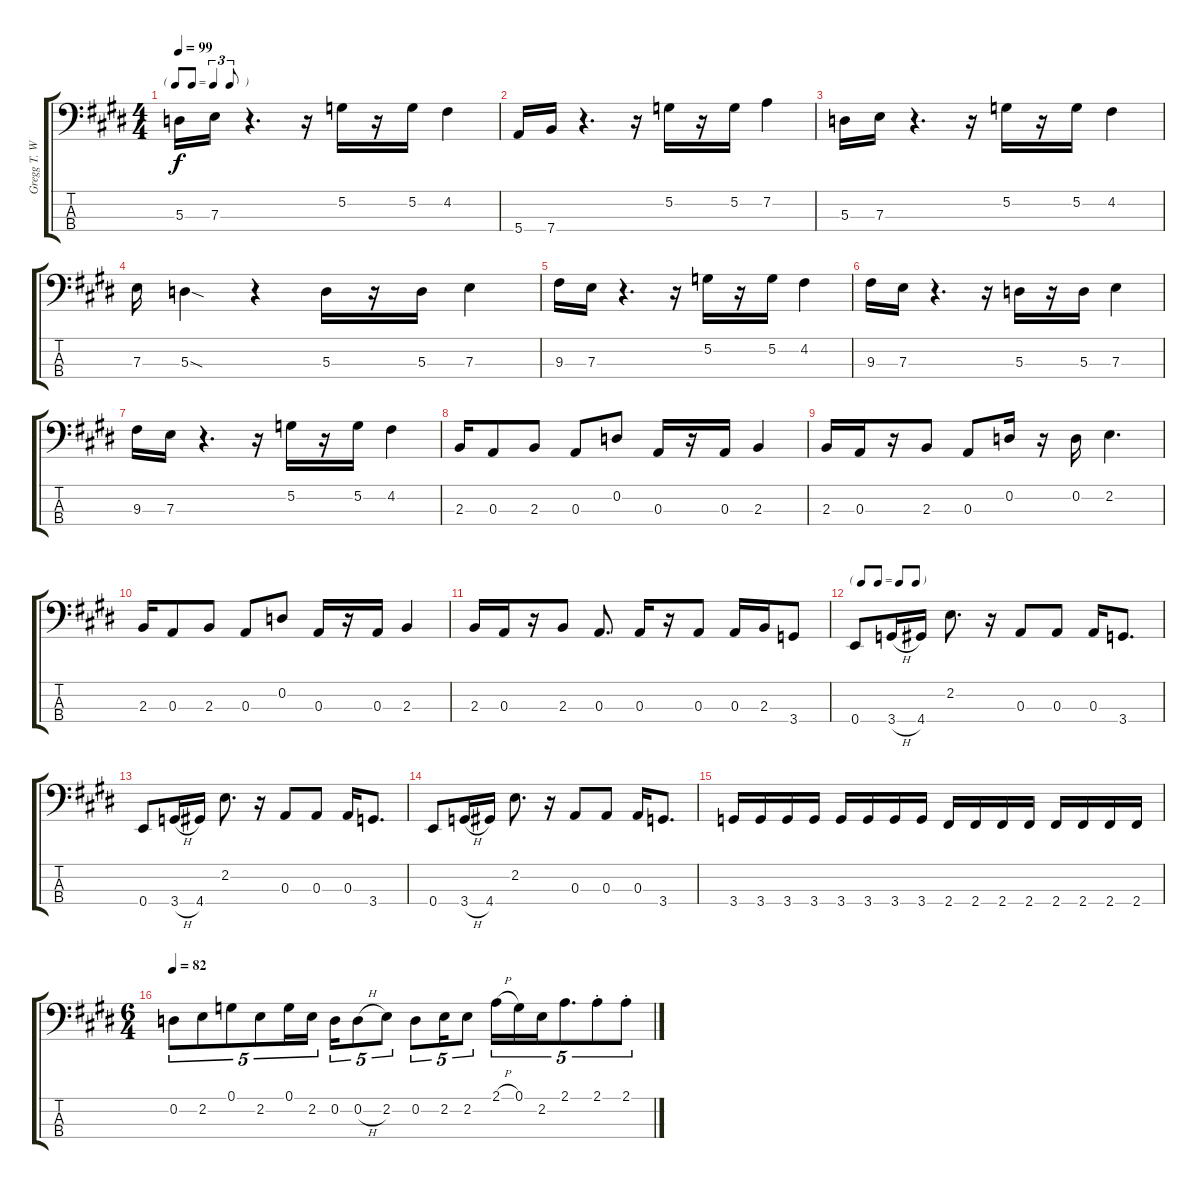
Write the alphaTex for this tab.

\track ("Gregg T. Walker Bass" "Gregg T. W") {instrument electricbassfinger}
\staff {score tabs}
\tuning (G2 D2 A1 E1) {hide}
\ts (4 4)
\tf triplet8th
\tempo 99
\clef f4
\ks e
5.3.16{dy f} 7.3.16 r.4{d} r.16 5.2.16 r.16 5.2.16 4.2.4 |
5.4.16 7.4.16 r.4{d} r.16 5.2.16 r.16 5.2.16 7.2.4 |
5.3.16 7.3.16 r.4{d} r.16 5.2.16 r.16 5.2.16 4.2.4 |
7.3.16 5.3{sod}.4 r.4 5.3.16 r.16 5.3.16 7.3.4 |
9.3.16 7.3.16 r.4{d} r.16 5.2.16 r.16 5.2.16 4.2.4 |
9.3.16 7.3.16 r.4{d} r.16 5.3.16 r.16 5.3.16 7.3.4 |
9.3.16 7.3.16 r.4{d} r.16 5.2.16 r.16 5.2.16 4.2.4 |
2.3.16 0.3.8 2.3.8 0.3.8 0.2.8 0.3.16 r.16 0.3.16 2.3.4 |
2.3.16 0.3.16 r.16 2.3.8 0.3.8 0.2.16 r.16 0.2.16 2.2.4{d} |
2.3.16 0.3.8 2.3.8 0.3.8 0.2.8 0.3.16 r.16 0.3.16 2.3.4 |
2.3.16 0.3.16 r.16 2.3.8 0.3.8{d} 0.3.16 r.16 0.3.8 0.3.16 2.3.16 3.4.8 |
\tf none
0.4.8 3.4{h}.16 4.4.16 2.2.8{d} r.16 0.3.8 0.3.8 0.3.16 3.4.8{d} |
0.4.8 3.4{h}.16 4.4.16 2.2.8{d} r.16 0.3.8 0.3.8 0.3.16 3.4.8{d} |
0.4.8 3.4{h}.16 4.4.16 2.2.8{d} r.16 0.3.8 0.3.8 0.3.16 3.4.8{d} |
3.4.16 3.4.16 3.4.16 3.4.16 3.4.16 3.4.16 3.4.16 3.4.16 2.4.16 2.4.16 2.4.16 2.4.16 2.4.16 2.4.16 2.4.16 2.4.16 |
\ts (6 4)
\tempo 82
0.2.8{tu (5 4)} 2.2.8{tu (5 4)} 0.1.8{tu (5 4)} 2.2.8{tu (5 4)} 0.1.16{tu (5 4)} 2.2.16{tu (5 4) beam splitsecondary} 0.2.16{tu (5 4)} 0.2{h}.8{tu (5 4)} 2.2.8{tu (5 4)} 0.2.8{tu (5 4)} 2.2.16{tu (5 4)} 2.2.8{tu (5 4)} 2.1{h}.16{tu (5 4)} 0.1.16{tu (5 4)} 2.2.16{tu (5 4)} 2.1.8{d tu (5 4)} 2.1{st}.8{tu (5 4)} 2.1{st}.8{tu (5 4)}
